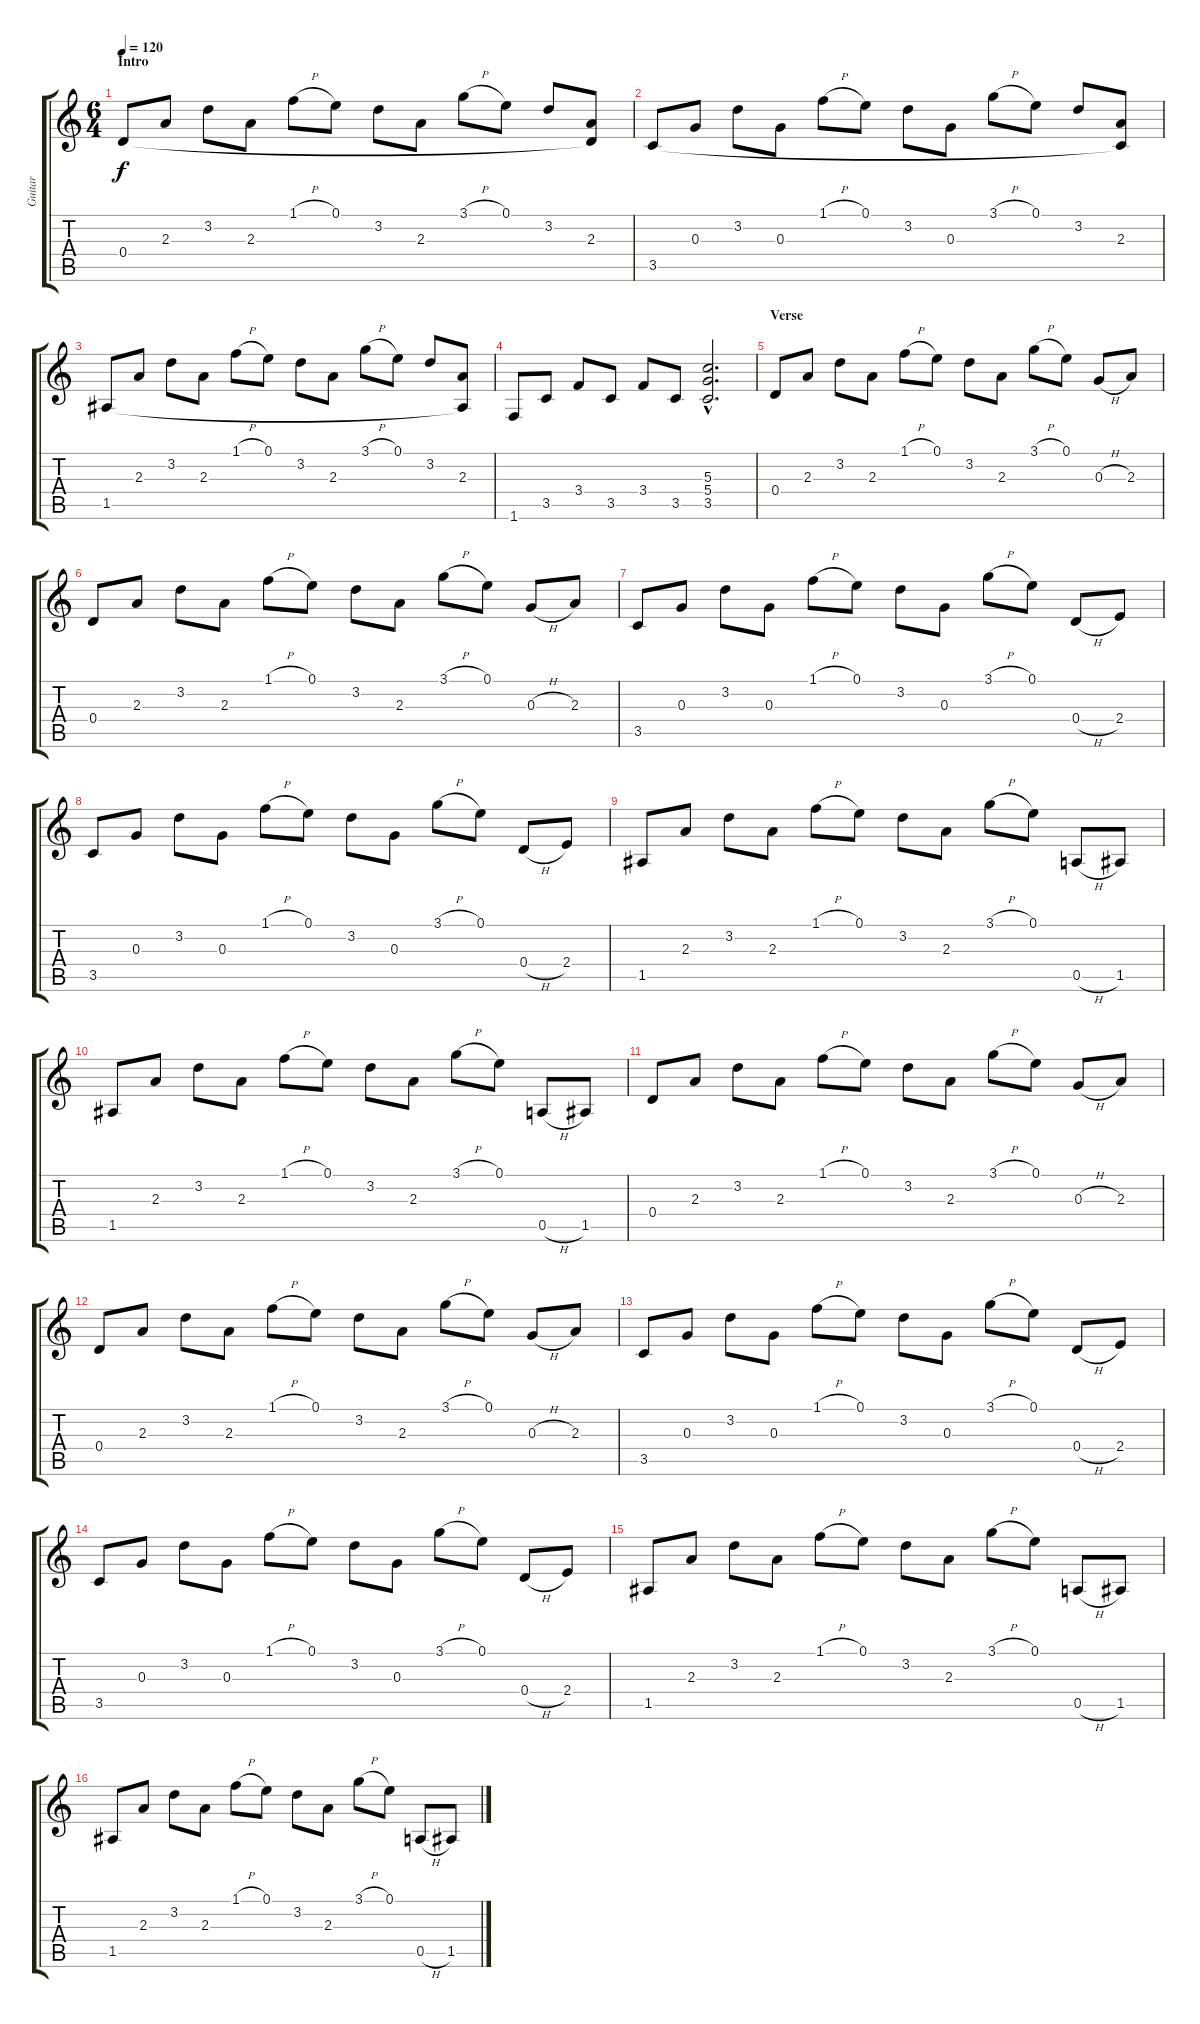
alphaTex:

\track ("Guitar" "Guitar") {instrument acousticguitarnylon}
\staff {score tabs}
\tuning (E4 B3 G3 D3 A2 E2) {hide}
\ts (6 4)
\section ("" "Intro")
\tempo 120
\clef g2
\ks c
0.4.8{dy f instrument acousticguitarnylon} 2.3.8 3.2.8 2.3.8 1.1{h}.8 0.1.8 3.2.8 2.3.8 3.1{h}.8 0.1.8 3.2.8 (2.3 0.4{t}).8 |
3.5.8 0.3.8 3.2.8 0.3.8 1.1{h}.8 0.1.8 3.2.8 0.3.8 3.1{h}.8 0.1.8 3.2.8 (2.3 3.5{t}).8 |
1.5.8 2.3.8 3.2.8 2.3.8 1.1{h}.8 0.1.8 3.2.8 2.3.8 3.1{h}.8 0.1.8 3.2.8 (2.3 1.5{t}).8 |
1.6.8 3.5.8 3.4.8 3.5.8 3.4.8 3.5.8 (5.3{hac} 5.4{hac} 3.5{hac}).2{d} |
\section ("" "Verse")
0.4.8 2.3.8 3.2.8 2.3.8 1.1{h}.8 0.1.8 3.2.8 2.3.8 3.1{h}.8 0.1.8 0.3{h}.8 2.3.8 |
0.4.8 2.3.8 3.2.8 2.3.8 1.1{h}.8 0.1.8 3.2.8 2.3.8 3.1{h}.8 0.1.8 0.3{h}.8 2.3.8 |
3.5.8 0.3.8 3.2.8 0.3.8 1.1{h}.8 0.1.8 3.2.8 0.3.8 3.1{h}.8 0.1.8 0.4{h}.8 2.4.8 |
3.5.8 0.3.8 3.2.8 0.3.8 1.1{h}.8 0.1.8 3.2.8 0.3.8 3.1{h}.8 0.1.8 0.4{h}.8 2.4.8 |
1.5.8 2.3.8 3.2.8 2.3.8 1.1{h}.8 0.1.8 3.2.8 2.3.8 3.1{h}.8 0.1.8 0.5{h}.8 1.5.8 |
1.5.8 2.3.8 3.2.8 2.3.8 1.1{h}.8 0.1.8 3.2.8 2.3.8 3.1{h}.8 0.1.8 0.5{h}.8 1.5.8 |
0.4.8 2.3.8 3.2.8 2.3.8 1.1{h}.8 0.1.8 3.2.8 2.3.8 3.1{h}.8 0.1.8 0.3{h}.8 2.3.8 |
0.4.8 2.3.8 3.2.8 2.3.8 1.1{h}.8 0.1.8 3.2.8 2.3.8 3.1{h}.8 0.1.8 0.3{h}.8 2.3.8 |
3.5.8 0.3.8 3.2.8 0.3.8 1.1{h}.8 0.1.8 3.2.8 0.3.8 3.1{h}.8 0.1.8 0.4{h}.8 2.4.8 |
3.5.8 0.3.8 3.2.8 0.3.8 1.1{h}.8 0.1.8 3.2.8 0.3.8 3.1{h}.8 0.1.8 0.4{h}.8 2.4.8 |
1.5.8 2.3.8 3.2.8 2.3.8 1.1{h}.8 0.1.8 3.2.8 2.3.8 3.1{h}.8 0.1.8 0.5{h}.8 1.5.8 |
1.5.8 2.3.8 3.2.8 2.3.8 1.1{h}.8 0.1.8 3.2.8 2.3.8 3.1{h}.8 0.1.8 0.5{h}.8 1.5.8
